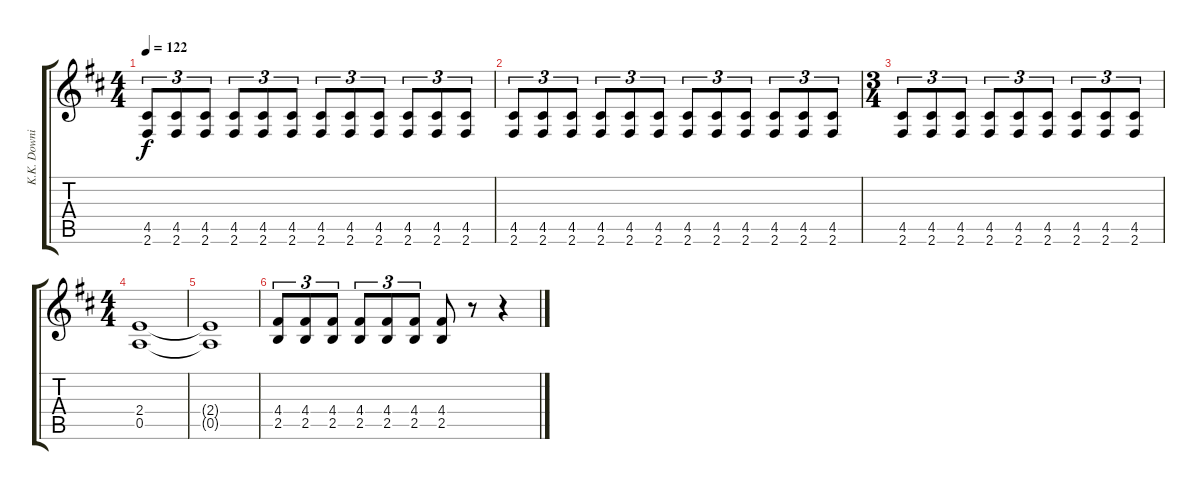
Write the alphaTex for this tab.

\track ("K.K. Downing" "K.K. Downi") {instrument distortionguitar}
\staff {score tabs}
\tuning (E4 B3 G3 D3 A2 E2) {hide}
\ts (4 4)
\tempo 122
\clef g2
\ks d
(4.5 2.6).8{tu (3 2) dy f} (4.5 2.6).8{tu (3 2)} (4.5 2.6).8{tu (3 2)} (4.5 2.6).8{tu (3 2)} (4.5 2.6).8{tu (3 2)} (4.5 2.6).8{tu (3 2)} (4.5 2.6).8{tu (3 2)} (4.5 2.6).8{tu (3 2)} (4.5 2.6).8{tu (3 2)} (4.5 2.6).8{tu (3 2)} (4.5 2.6).8{tu (3 2)} (4.5 2.6).8{tu (3 2)} |
(4.5 2.6).8{tu (3 2)} (4.5 2.6).8{tu (3 2)} (4.5 2.6).8{tu (3 2)} (4.5 2.6).8{tu (3 2)} (4.5 2.6).8{tu (3 2)} (4.5 2.6).8{tu (3 2)} (4.5 2.6).8{tu (3 2)} (4.5 2.6).8{tu (3 2)} (4.5 2.6).8{tu (3 2)} (4.5 2.6).8{tu (3 2)} (4.5 2.6).8{tu (3 2)} (4.5 2.6).8{tu (3 2)} |
\ts (3 4)
(4.5 2.6).8{tu (3 2)} (4.5 2.6).8{tu (3 2)} (4.5 2.6).8{tu (3 2)} (4.5 2.6).8{tu (3 2)} (4.5 2.6).8{tu (3 2)} (4.5 2.6).8{tu (3 2)} (4.5 2.6).8{tu (3 2)} (4.5 2.6).8{tu (3 2)} (4.5 2.6).8{tu (3 2)} |
\ts (4 4)
(2.4 0.5).1 |
(2.4{t} 0.5{t}).1 |
(4.4 2.5).8{tu (3 2)} (4.4 2.5).8{tu (3 2)} (4.4 2.5).8{tu (3 2)} (4.4 2.5).8{tu (3 2)} (4.4 2.5).8{tu (3 2)} (4.4 2.5).8{tu (3 2)} (4.4 2.5).8 r.8 r.4
